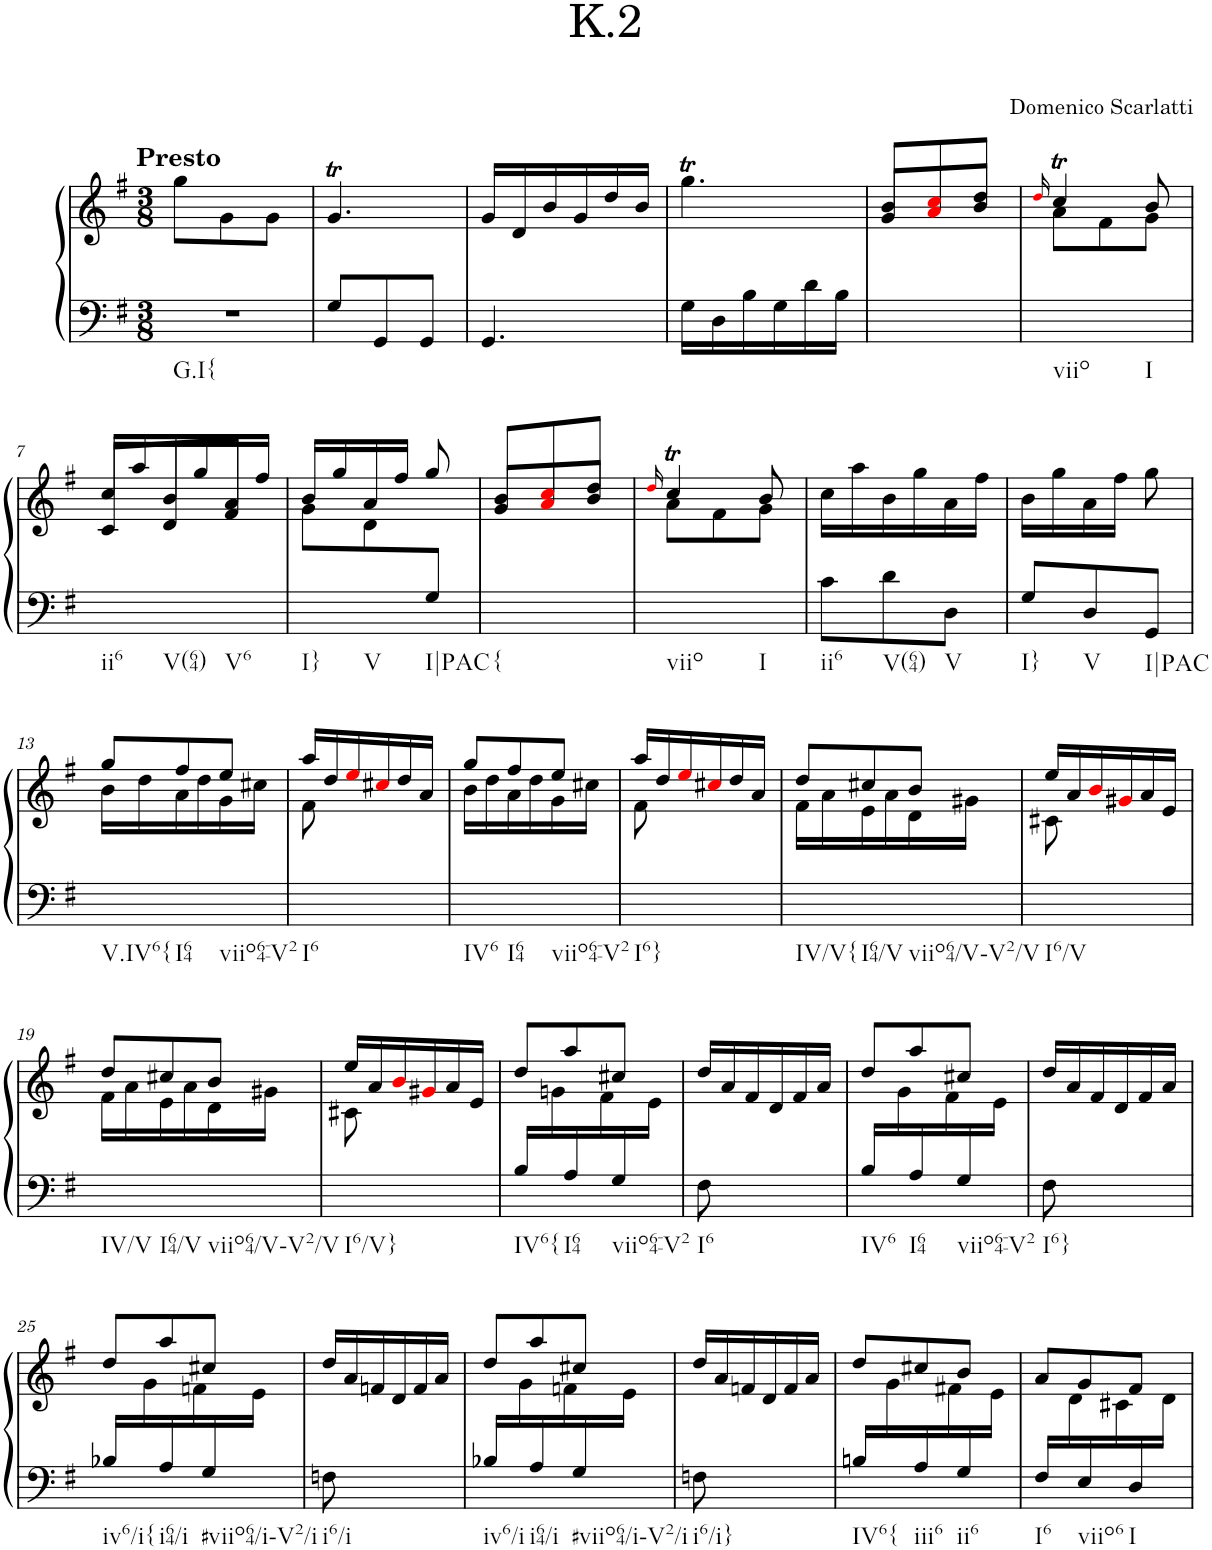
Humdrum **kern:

**kern	**kern
*part1	*part1
*staff2	*staff1
*I"Piano	*
*I'Pno.	*
*clefF4	*clefG2
*k[f#]	*k[f#]
*M3/8	*M3/8
=1	=1
!	!LO:TX:a:B:t=Presto
!LO:TX:b:t=G.I{	!
4.r	8gg\L
.	8g'\
.	8g'\J
=2	=2
8G/L	4.gT/
8GG'/	.
8GG'/J	.
.	qf#iLL
.	qgJJ
=3	=3
4.GG/	16g/LL
.	16d/
.	16b/
.	16g/
.	16dd/
.	16b/JJ
=4	=4
16G\LL	4.ggT\
16D\	.
16B\	.
16G\	.
16d\	.
16B\JJ	.
=5	=5
*	*^
4.ryy	8b'/L	8g'/L
.	8cc'i/	8a'i/
.	8dd'/J	8b'/J
=6	=6	=6
.	16qddi/	.
!LO:TX:b:t=viio	!	!
4ryy	4ccT/	8a'\L
.	.	8f#'\
!LO:TX:b:t=I	!	!
8ryy	8b/	8g'\J
!!LO:LB:g=z	!!
=7	=7	=7
!LO:TX:b:t=ii6	!	!
8ryy	16cc/LL	8c'/L
.	16aa/	.
!LO:TX:b:t=V(64)	!	!
8ryy	16b/	8d'/
.	16gg/	.
!LO:TX:b:t=V6	!	!
8ryy	16a/	8f#'/J
.	16ff#/JJ	.
=8	=8	=8
!LO:TX:b:t=I}	!	!
8ryy	16b/LL	8g'\L
.	16gg/	.
!LO:TX:b:t=V	!	!
8ryy	16a/	8d'\
.	16ff#/JJ	.
!LO:TX:b:t=I|PAC	!	!
8G'/J	8gg/	8ryy
=9	=9	=9
!LO:TX:b:t={	!	!
4.ryy	8b'/L	8g'/L
.	8cc'i/	8a'i/
.	8dd'/J	8b'/J
=10	=10	=10
.	16qddi/	.
!LO:TX:b:t=viio	!	!
4ryy	4ccT/	8a'\L
.	.	8f#'\
!LO:TX:b:t=I	!	!
8ryy	8b/	8g'\J
=11	=11	=11
!LO:TX:b:t=ii6	!	!
*	*v	*v
8c'\L	16cc\LL
.	16aa\
!LO:TX:b:t=V(64)	!
8d'\	16b\
.	16gg\
!LO:TX:b:t=V	!
8D'\J	16a\
.	16ff#\JJ
=12	=12
!LO:TX:b:t=I}	!
8G'/L	16b\LL
.	16gg\
!LO:TX:b:t=V	!
8D'/	16a\
.	16ff#\JJ
!LO:TX:b:t=I|PAC	!
8GG'/J	8gg\
!!LO:LB:g=z
=13	=13
*	*^
!LO:TX:b:t=V.IV6{	!	!
8ryy	8gg/L	16b\LL
.	.	16dd\
!LO:TX:b:t=I64	!	!
8ryy	8ff#/	16a\
.	.	16dd\
!LO:TX:b:t=viio64-V2	!	!
8ryy	8ee/J	16g\
.	.	16cc#X\JJ
=14	=14	=14
!LO:TX:b:t=I6	!	!
8ryy	16aa/LL	8f#\
.	16dd/	.
8ryy	16eei/	4ryy
.	16cc#Xi/	.
8ryy	16dd/	.
.	16a/JJ	.
=15	=15	=15
!LO:TX:b:t=IV6	!	!
8ryy	8gg/L	16b\LL
.	.	16dd\
!LO:TX:b:t=I64	!	!
8ryy	8ff#/	16a\
.	.	16dd\
!LO:TX:b:t=viio64-V2	!	!
8ryy	8ee/J	16g\
.	.	16cc#X\JJ
=16	=16	=16
!LO:TX:b:t=I6}	!	!
8ryy	16aa/LL	8f#\
.	16dd/	.
8ryy	16eei/	4ryy
.	16cc#Xi/	.
8ryy	16dd/	.
.	16a/JJ	.
=17	=17	=17
!LO:TX:b:t=IV/V{	!	!
8ryy	8dd/L	16f#\LL
.	.	16a\
!LO:TX:b:t=I64/V	!	!
8ryy	8cc#X/	16e\
.	.	16a\
!LO:TX:b:t=viio64/V-V2/V	!	!
8ryy	8b/J	16d\
.	.	16g#X\JJ
=18	=18	=18
!LO:TX:b:t=I6/V	!	!
8ryy	16ee/LL	8c#X\
.	16a/	.
8ryy	16bi/	4ryy
.	16g#Xi/	.
8ryy	16a/	.
.	16e/JJ	.
!!LO:LB:g=z	!!
=19	=19	=19
!LO:TX:b:t=IV/V	!	!
8ryy	8dd/L	16f#\LL
.	.	16a\
!LO:TX:b:t=I64/V	!	!
8ryy	8cc#X/	16e\
.	.	16a\
!LO:TX:b:t=viio64/V-V2/V	!	!
8ryy	8b/J	16d\
.	.	16g#X\JJ
=20	=20	=20
!LO:TX:b:t=I6/V}	!	!
8ryy	16ee/LL	8c#X\
.	16a/	.
8ryy	16bi/	4ryy
.	16g#Xi/	.
8ryy	16a/	.
.	16e/JJ	.
=21	=21	=21
!LO:TX:b:t=IV6{	!	!
16B/LL	8dd/L	16ryy
16ryy	.	16gn\
!LO:TX:b:t=I64	!	!
16A/	8aa/	16ryy
16ryy	.	16f#\
!LO:TX:b:t=viio64-V2	!	!
16G/	8cc#X/J	16ryy
16ryy	.	16e\JJ
=22	=22	=22
!LO:TX:b:t=I6	!	!
*	*v	*v
8F#\	16dd/LL
.	16a/
8ryy	16f#/
.	16d/
8ryy	16f#/
.	16a/JJ
=23	=23
*	*^
!LO:TX:b:t=IV6	!	!
16B/LL	8dd/L	16ryy
16ryy	.	16g\
!LO:TX:b:t=I64	!	!
16A/	8aa/	16ryy
16ryy	.	16f#\
!LO:TX:b:t=viio64-V2	!	!
16G/	8cc#X/J	16ryy
16ryy	.	16e\JJ
=24	=24	=24
!LO:TX:b:t=I6}	!	!
*	*v	*v
8F#\	16dd/LL
.	16a/
8ryy	16f#/
.	16d/
8ryy	16f#/
.	16a/JJ
!!LO:LB:g=z
=25	=25
*	*^
!LO:TX:b:t=iv6/i{	!	!
16B-X/LL	8dd/L	16ryy
16ryy	.	16g\
!LO:TX:b:t=i64/i	!	!
16A/	8aa/	16ryy
16ryy	.	16fn\
!LO:TX:b:t=#viio64/i-V2/i	!	!
16G/	8cc#X/J	16ryy
16ryy	.	16e\JJ
=26	=26	=26
!LO:TX:b:t=i6/i	!	!
*	*v	*v
8Fn\	16dd/LL
.	16a/
8ryy	16fn/
.	16d/
8ryy	16f/
.	16a/JJ
=27	=27
*	*^
!LO:TX:b:t=iv6/i	!	!
16B-X/LL	8dd/L	16ryy
16ryy	.	16g\
!LO:TX:b:t=i64/i	!	!
16A/	8aa/	16ryy
16ryy	.	16fn\
!LO:TX:b:t=#viio64/i-V2/i	!	!
16G/	8cc#X/J	16ryy
16ryy	.	16e\JJ
=28	=28	=28
!LO:TX:b:t=i6/i}	!	!
*	*v	*v
8Fn\	16dd/LL
.	16a/
8ryy	16fn/
.	16d/
8ryy	16f/
.	16a/JJ
=29	=29
*	*^
!LO:TX:b:t=IV6{	!	!
16Bn/LL	8dd/L	16ryy
16ryy	.	16g\
!LO:TX:b:t=iii6	!	!
16A/	8cc#X/	16ryy
16ryy	.	16f#X\
!LO:TX:b:t=ii6	!	!
16G/	8b/J	16ryy
16ryy	.	16e\JJ
=30	=30	=30
!LO:TX:b:t=I6	!	!
16F#/LL	8a/L	16ryy
16ryy	.	16d\
!LO:TX:b:t=viio6	!	!
16E/	8g/	16ryy
16ryy	.	16c#X\
!LO:TX:b:t=I	!	!
16D/	8f#/J	16ryy
16ryy	.	16d\JJ
*	*v	*v
=	=
*-	*-
